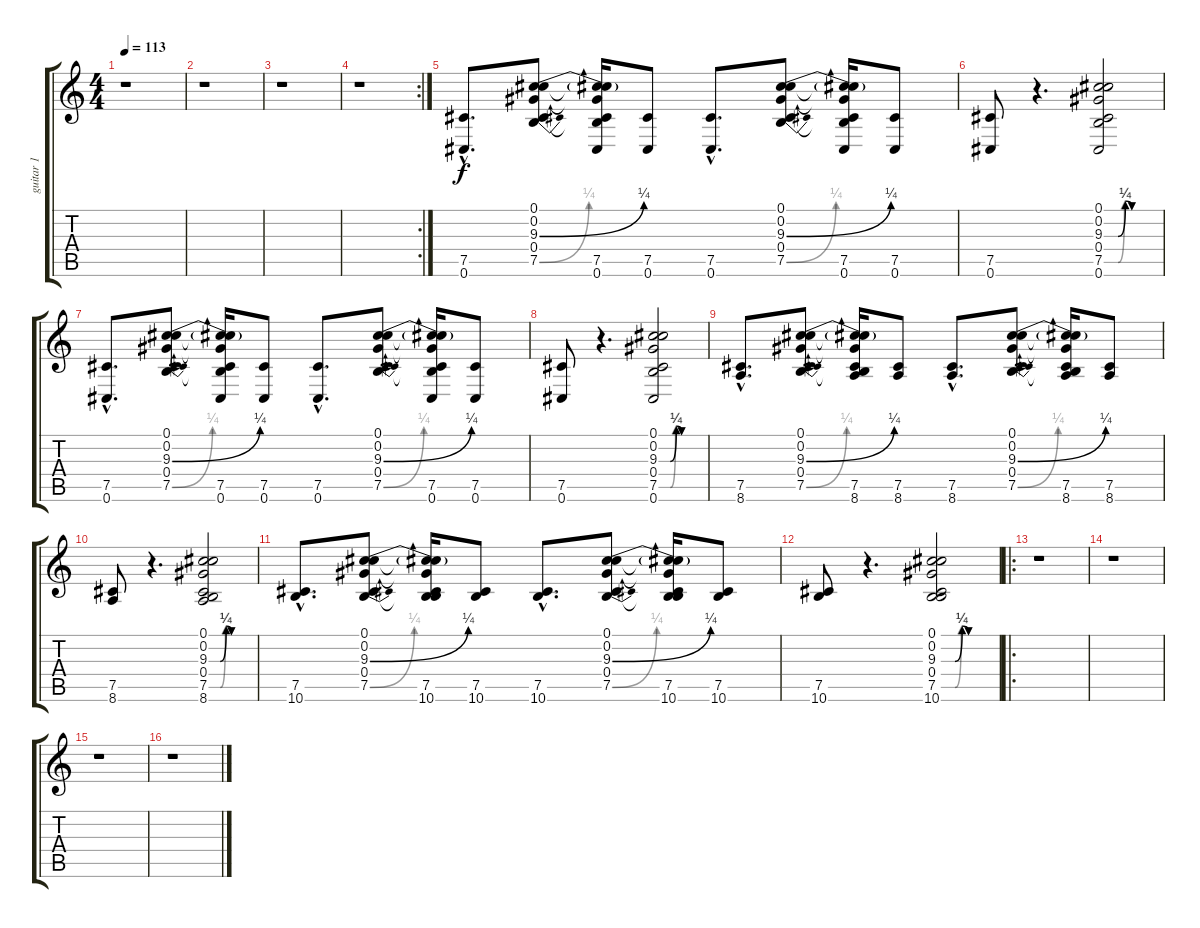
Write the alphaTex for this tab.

\track ("guitar 1" "guitar 1") {instrument distortionguitar}
\staff {score tabs}
\tuning (Db4 Ab3 E3 B2 Gb2 Db2) {hide}
\ts (4 4)
\tempo 113
\clef g2
\ks c
r.1{dy f} |
r.1 |
r.1 |
\rc 2
r.1 |
(7.5{hac} 0.6{hac}).8{d} (0.1 0.2 9.3{be (bend 0 0 60 1)} 0.4 7.5{be (bend 0 0 60 1)}).8 (0.1{t} 0.2{t} 9.3{t} 0.4{t} 7.5 0.6).16 (7.5 0.6).8 (7.5{hac} 0.6{hac}).8{d} (0.1 0.2 9.3{be (bend 0 0 60 1)} 0.4 7.5{be (bend 0 0 60 1)}).8 (0.1{t} 0.2{t} 9.3{t} 0.4{t} 7.5 0.6).16 (7.5 0.6).8 |
(7.5 0.6).8 r.4{d} (0.1 0.2 9.3{be (custom 0 0 15 0 23 1 30 0 45 0 60 0)} 0.4 7.5{be (custom 0 0 15 0 22 1 30 0 45 0 60 0)} 0.6).2 |
(7.5{hac} 0.6{hac}).8{d} (0.1 0.2 9.3{be (bend 0 0 60 1)} 0.4 7.5{be (bend 0 0 60 1)}).8 (0.1{t} 0.2{t} 9.3{t} 0.4{t} 7.5 0.6).16 (7.5 0.6).8 (7.5{hac} 0.6{hac}).8{d} (0.1 0.2 9.3{be (bend 0 0 60 1)} 0.4 7.5{be (bend 0 0 60 1)}).8 (0.1{t} 0.2{t} 9.3{t} 0.4{t} 7.5 0.6).16 (7.5 0.6).8 |
(7.5 0.6).8 r.4{d} (0.1 0.2 9.3{be (custom 0 0 15 0 23 1 30 0 45 0 60 0)} 0.4 7.5{be (custom 0 0 15 0 22 1 30 0 45 0 60 0)} 0.6).2 |
(7.5{hac} 8.6{hac}).8{d} (0.1 0.2 9.3{be (bend 0 0 60 1)} 0.4 7.5{be (bend 0 0 60 1)}).8 (0.1{t} 0.2{t} 9.3{t} 0.4{t} 7.5 8.6).16 (7.5 8.6).8 (7.5{hac} 8.6{hac}).8{d} (0.1 0.2 9.3{be (bend 0 0 60 1)} 0.4 7.5{be (bend 0 0 60 1)}).8 (0.1{t} 0.2{t} 9.3{t} 0.4{t} 7.5 8.6).16 (7.5 8.6).8 |
(7.5 8.6).8 r.4{d} (0.1 0.2 9.3{be (custom 0 0 15 0 23 1 30 0 45 0 60 0)} 0.4 7.5{be (custom 0 0 15 0 22 1 30 0 45 0 60 0)} 8.6).2 |
(7.5{hac} 10.6{hac}).8{d} (0.1 0.2 9.3{be (bend 0 0 60 1)} 0.4 7.5{be (bend 0 0 60 1)}).8 (0.1{t} 0.2{t} 9.3{t} 0.4{t} 7.5 10.6).16 (7.5 10.6).8 (7.5{hac} 10.6{hac}).8{d} (0.1 0.2 9.3{be (bend 0 0 60 1)} 0.4 7.5{be (bend 0 0 60 1)}).8 (0.1{t} 0.2{t} 9.3{t} 0.4{t} 7.5 10.6).16 (7.5 10.6).8 |
(7.5 10.6).8 r.4{d} (0.1 0.2 9.3{be (custom 0 0 15 0 23 1 30 0 45 0 60 0)} 0.4 7.5{be (custom 0 0 15 0 22 1 30 0 45 0 60 0)} 10.6).2 |
\ro
r.1 |
r.1 |
r.1 |
r.1
